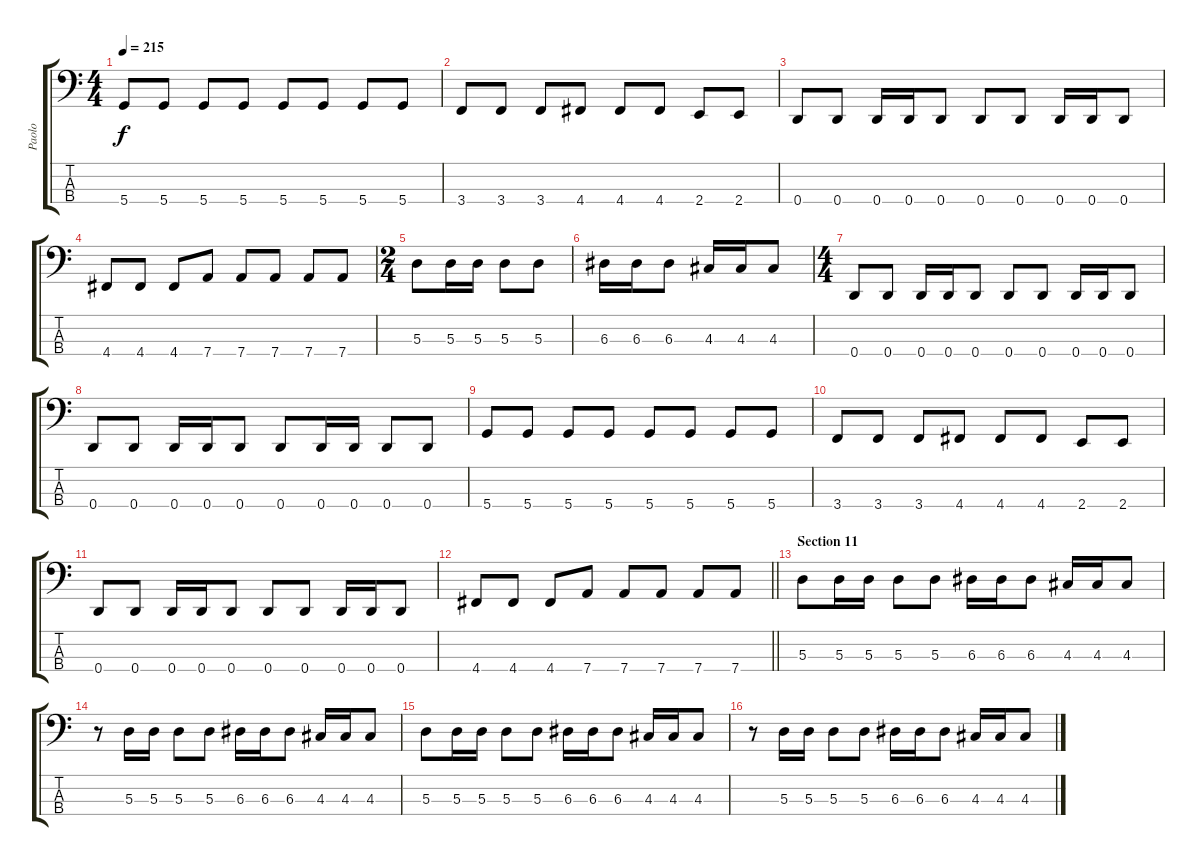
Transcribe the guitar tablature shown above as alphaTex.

\track ("Paolo" "Paolo") {instrument electricbasspick}
\staff {score tabs}
\tuning (G2 D2 A1 D1) {hide}
\ts (4 4)
\tempo 215
\clef f4
\ks c
5.4.8{dy f} 5.4.8 5.4.8 5.4.8 5.4.8 5.4.8 5.4.8 5.4.8 |
3.4.8 3.4.8 3.4.8 4.4.8 4.4.8 4.4.8 2.4.8 2.4.8 |
0.4.8 0.4.8 0.4.16 0.4.16 0.4.8 0.4.8 0.4.8 0.4.16 0.4.16 0.4.8 |
4.4.8 4.4.8 4.4.8 7.4.8 7.4.8 7.4.8 7.4.8 7.4.8 |
\ts (2 4)
5.3.8 5.3.16 5.3.16 5.3.8 5.3.8 |
6.3.16 6.3.16 6.3.8 4.3.16 4.3.16 4.3.8 |
\ts (4 4)
0.4.8 0.4.8 0.4.16 0.4.16 0.4.8 0.4.8 0.4.8 0.4.16 0.4.16 0.4.8 |
0.4.8 0.4.8 0.4.16 0.4.16 0.4.8 0.4.8 0.4.16 0.4.16 0.4.8 0.4.8 |
5.4.8 5.4.8 5.4.8 5.4.8 5.4.8 5.4.8 5.4.8 5.4.8 |
3.4.8 3.4.8 3.4.8 4.4.8 4.4.8 4.4.8 2.4.8 2.4.8 |
0.4.8 0.4.8 0.4.16 0.4.16 0.4.8 0.4.8 0.4.8 0.4.16 0.4.16 0.4.8 |
\barLineRight lightlight
4.4.8 4.4.8 4.4.8 7.4.8 7.4.8 7.4.8 7.4.8 7.4.8 |
\section ("" "Section 11")
5.3.8 5.3.16 5.3.16 5.3.8 5.3.8 6.3.16 6.3.16 6.3.8 4.3.16 4.3.16 4.3.8 |
r.8 5.3.16 5.3.16 5.3.8 5.3.8 6.3.16 6.3.16 6.3.8 4.3.16 4.3.16 4.3.8 |
5.3.8 5.3.16 5.3.16 5.3.8 5.3.8 6.3.16 6.3.16 6.3.8 4.3.16 4.3.16 4.3.8 |
r.8 5.3.16 5.3.16 5.3.8 5.3.8 6.3.16 6.3.16 6.3.8 4.3.16 4.3.16 4.3.8
